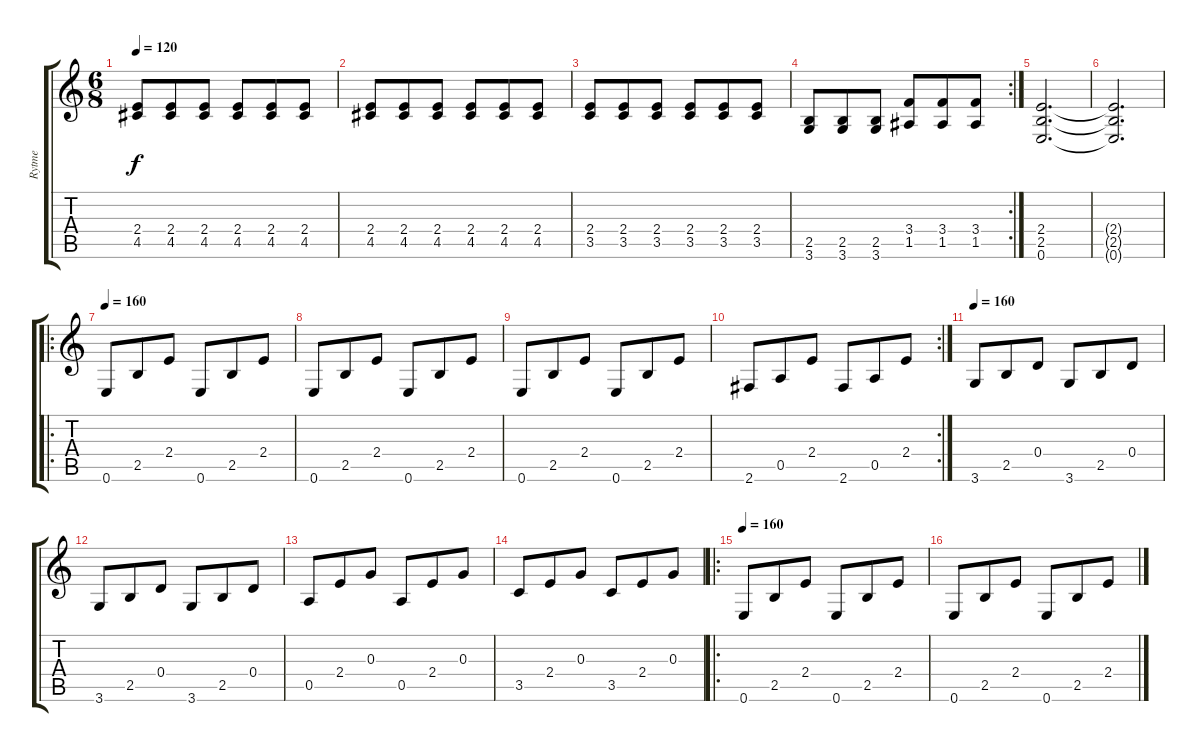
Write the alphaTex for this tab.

\track ("Rytme" "Rytme") {instrument distortionguitar}
\staff {score tabs}
\tuning (E4 B3 G3 D3 A2 E2) {hide}
\ts (6 8)
\tempo 120
\clef g2
\ks c
(2.4 4.5).8{dy f} (2.4 4.5).8 (2.4 4.5).8 (2.4 4.5).8 (2.4 4.5).8 (2.4 4.5).8 |
(2.4 4.5).8 (2.4 4.5).8 (2.4 4.5).8 (2.4 4.5).8 (2.4 4.5).8 (2.4 4.5).8 |
(2.4 3.5).8 (2.4 3.5).8 (2.4 3.5).8 (2.4 3.5).8 (2.4 3.5).8 (2.4 3.5).8 |
\rc 2
(2.5 3.6).8 (2.5 3.6).8 (2.5 3.6).8 (3.4 1.5).8 (3.4 1.5).8 (3.4 1.5).8 |
(2.4 2.5 0.6).2{d} |
(2.4{t} 2.5{t} 0.6{t}).2{d} |
\ro
\tempo 160
0.6.8 2.5.8 2.4.8 0.6.8 2.5.8 2.4.8 |
0.6.8 2.5.8 2.4.8 0.6.8 2.5.8 2.4.8 |
0.6.8 2.5.8 2.4.8 0.6.8 2.5.8 2.4.8 |
\rc 2
2.6.8 0.5.8 2.4.8 2.6.8 0.5.8 2.4.8 |
\tempo 160
3.6.8 2.5.8 0.4.8 3.6.8 2.5.8 0.4.8 |
3.6.8 2.5.8 0.4.8 3.6.8 2.5.8 0.4.8 |
0.5.8 2.4.8 0.3.8 0.5.8 2.4.8 0.3.8 |
3.5.8 2.4.8 0.3.8 3.5.8 2.4.8 0.3.8 |
\ro
\tempo 160
0.6.8 2.5.8 2.4.8 0.6.8 2.5.8 2.4.8 |
0.6.8 2.5.8 2.4.8 0.6.8 2.5.8 2.4.8
